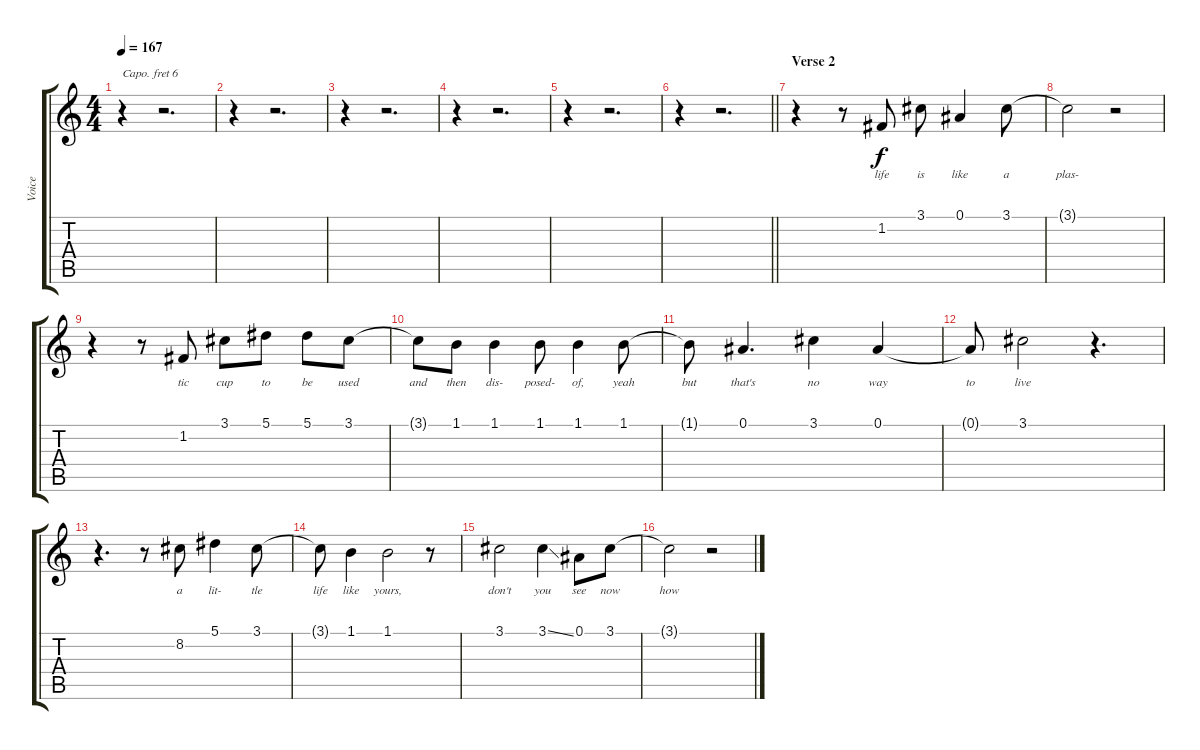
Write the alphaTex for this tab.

\track ("Voice" "Voice") {instrument clarinet}
\staff {score tabs}
\capo 6
\tuning (E4 B3 G3 D3 A2 E2) {hide}
\ts (4 4)
\tempo 167
\clef g2
\ks c
r.4{dy f} r.2{d} |
r.4 r.2{d} |
r.4 r.2{d} |
r.4 r.2{d} |
r.4 r.2{d} |
\barLineRight lightlight
r.4 r.2{d} |
\section ("" "Verse 2")
r.4 r.8 1.2.8{lyrics (0 "life") lyrics (1 "") lyrics (2 "") lyrics (3 "") lyrics (4 "")} 3.1.8{lyrics (0 "is") lyrics (1 "") lyrics (2 "") lyrics (3 "") lyrics (4 "")} 0.1.4{lyrics (0 "like") lyrics (1 "") lyrics (2 "") lyrics (3 "") lyrics (4 "")} 3.1.8{lyrics (0 "a") lyrics (1 "") lyrics (2 "") lyrics (3 "") lyrics (4 "")} |
3.1{t}.2{lyrics (0 "plas-") lyrics (1 "") lyrics (2 "") lyrics (3 "") lyrics (4 "")} r.2 |
r.4 r.8 1.2.8{lyrics (0 "tic") lyrics (1 "") lyrics (2 "") lyrics (3 "") lyrics (4 "")} 3.1.8{lyrics (0 "cup") lyrics (1 "") lyrics (2 "") lyrics (3 "") lyrics (4 "")} 5.1.8{lyrics (0 "to") lyrics (1 "") lyrics (2 "") lyrics (3 "") lyrics (4 "")} 5.1.8{lyrics (0 "be") lyrics (1 "") lyrics (2 "") lyrics (3 "") lyrics (4 "")} 3.1.8{lyrics (0 "used") lyrics (1 "") lyrics (2 "") lyrics (3 "") lyrics (4 "")} |
3.1{t}.8{lyrics (0 "and") lyrics (1 "") lyrics (2 "") lyrics (3 "") lyrics (4 "")} 1.1.8{lyrics (0 "then") lyrics (1 "") lyrics (2 "") lyrics (3 "") lyrics (4 "")} 1.1.4{lyrics (0 "dis-") lyrics (1 "") lyrics (2 "") lyrics (3 "") lyrics (4 "")} 1.1.8{lyrics (0 "posed-") lyrics (1 "") lyrics (2 "") lyrics (3 "") lyrics (4 "")} 1.1.4{lyrics (0 "of,") lyrics (1 "") lyrics (2 "") lyrics (3 "") lyrics (4 "")} 1.1.8{lyrics (0 "yeah") lyrics (1 "") lyrics (2 "") lyrics (3 "") lyrics (4 "")} |
1.1{t}.8{lyrics (0 "but") lyrics (1 "") lyrics (2 "") lyrics (3 "") lyrics (4 "")} 0.1.4{d lyrics (0 "that's") lyrics (1 "") lyrics (2 "") lyrics (3 "") lyrics (4 "")} 3.1.4{lyrics (0 "no") lyrics (1 "") lyrics (2 "") lyrics (3 "") lyrics (4 "")} 0.1.4{lyrics (0 "way") lyrics (1 "") lyrics (2 "") lyrics (3 "") lyrics (4 "")} |
0.1{t}.8{lyrics (0 "to") lyrics (1 "") lyrics (2 "") lyrics (3 "") lyrics (4 "")} 3.1.2{lyrics (0 "live") lyrics (1 "") lyrics (2 "") lyrics (3 "") lyrics (4 "")} r.4{d} |
r.4{d} r.8 8.2.8{lyrics (0 "a") lyrics (1 "") lyrics (2 "") lyrics (3 "") lyrics (4 "")} 5.1.4{lyrics (0 "lit-") lyrics (1 "") lyrics (2 "") lyrics (3 "") lyrics (4 "")} 3.1.8{lyrics (0 "tle") lyrics (1 "") lyrics (2 "") lyrics (3 "") lyrics (4 "")} |
3.1{t}.8{lyrics (0 "life") lyrics (1 "") lyrics (2 "") lyrics (3 "") lyrics (4 "")} 1.1.4{lyrics (0 "like") lyrics (1 "") lyrics (2 "") lyrics (3 "") lyrics (4 "")} 1.1.2{lyrics (0 "yours,") lyrics (1 "") lyrics (2 "") lyrics (3 "") lyrics (4 "")} r.8 |
3.1.2{lyrics (0 "don't") lyrics (1 "") lyrics (2 "") lyrics (3 "") lyrics (4 "")} 3.1{ss}.4{lyrics (0 "you") lyrics (1 "") lyrics (2 "") lyrics (3 "") lyrics (4 "")} 0.1.8{lyrics (0 "see") lyrics (1 "") lyrics (2 "") lyrics (3 "") lyrics (4 "")} 3.1.8{lyrics (0 "now") lyrics (1 "") lyrics (2 "") lyrics (3 "") lyrics (4 "")} |
3.1{t}.2{lyrics (0 "how") lyrics (1 "") lyrics (2 "") lyrics (3 "") lyrics (4 "")} r.2
